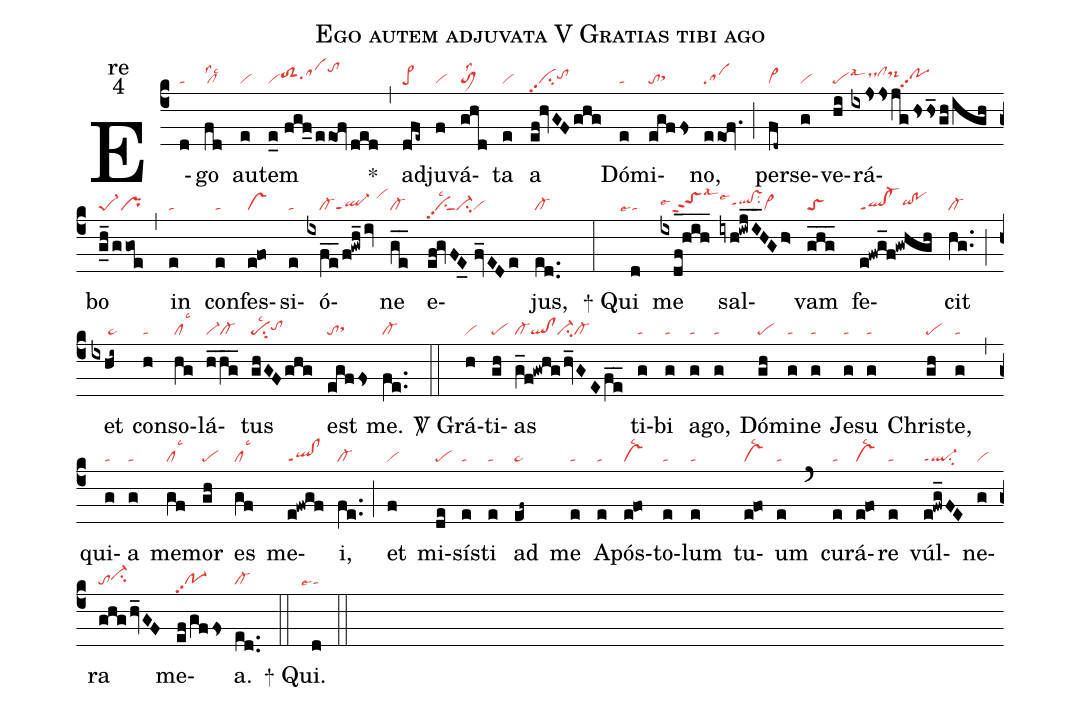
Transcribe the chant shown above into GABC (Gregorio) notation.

name:Ego autem adjuvata V Gratias tibi ago;
office-part:re;
mode:4;
nabc-lines:1;
%%
(c4) E(d|ta)go(fd|cllss2lsc2) au(e|vi)tem(e_0//fgf_/eeof/ded|vitoS2hhsahhtohk) <sp>*</sp>(,) ad(dfe~|pe>)ju(f|vi)vá(ghd|toM1lss2)ta(e|vi) a(ef!hvGF/ghg|cipp2tohh) Dó(e|ta)mi(egffs|tosthh)no,(eeof.|sa) (;) per(fd~|vi>)se(g|vi)ve(hi|pelsal3)rá(ixjsjsjg/hshs_/gh/igh|/////dshiclhids-hipohhpp2)bo(g_h_/ggoe|pe-1pr) (,) in(e|ta) con(e|ta)fes(e@fo|vs)si(e|ta)ó(ixfe__/f!gwh_/iv|////cl-ql-ppt1/vihk)ne(ge__|cl-) e(ef!gvFE_0//fv_EDe|visu1sut1pp2lsc2ci-vi)jus,(ed..|cl-) (:)

<sp>+</sp> Qui(d|```talse4) me(ixdf_!hih___|toShippt2lse4lsal3) sal(iyh!iwjI__HGh>|qlhh!vshhppt1su2lse4vi>)vam(ghg___|toS) fe(e!fwg_f!gwhgh|ql!cl-ppt1qihh!pohh)cit(hg..|cl-) (;) et(ixhi~|/////pe~) con(h|ta)so(hg|cllsc3)lá(h_hg__|vi-cl-)tus(ghGFghg|pesu2lsc2tohh) est(egffs|tosthh) me.(fe..|cl-) (::)

<sp>V/</sp> Grá(h|vi)ti(gh|pe)as(g_f!gwhg/hv_GEfe__|cl-ql!clci-cl-) ti(g|ta)bi(g|ta) a(g|ta)go,(g|ta) Dó(gh|pe)mi(g|ta)ne(g|ta) Je(g|ta)su(g|ta) Chris(gh|pe)te,(g|ta) (,) qui(g|ta)a(g|ta) me(gf|cllsc3)mor(gh|pe) es(gf|cllsc3) me(e!fwgf|ql!clppt1)i,(fe..|cl-) (;) et(f|vi) mi(de|pe)sís(e|ta)ti(e|ta) ad(ef~|pe~) me(e|ta) A(e|ta)pós(e@fo|vslsc2)to(e|ta)lum(e|ta) tu(e@fo|vslsc2)um(e|ta) (`) cu(e|ta)rá(e@fo|vslsc2)re(e|ta) vúl(e!fwg_FE|ql-ppt1su2)ne(g|vi)ra(ghg/hv_GF|toci-hh) me(ef/gffs|po-1pp2)a.(ed..|cl-) (::)

<sp>+</sp> Qui.(d|```talse4) (::)
